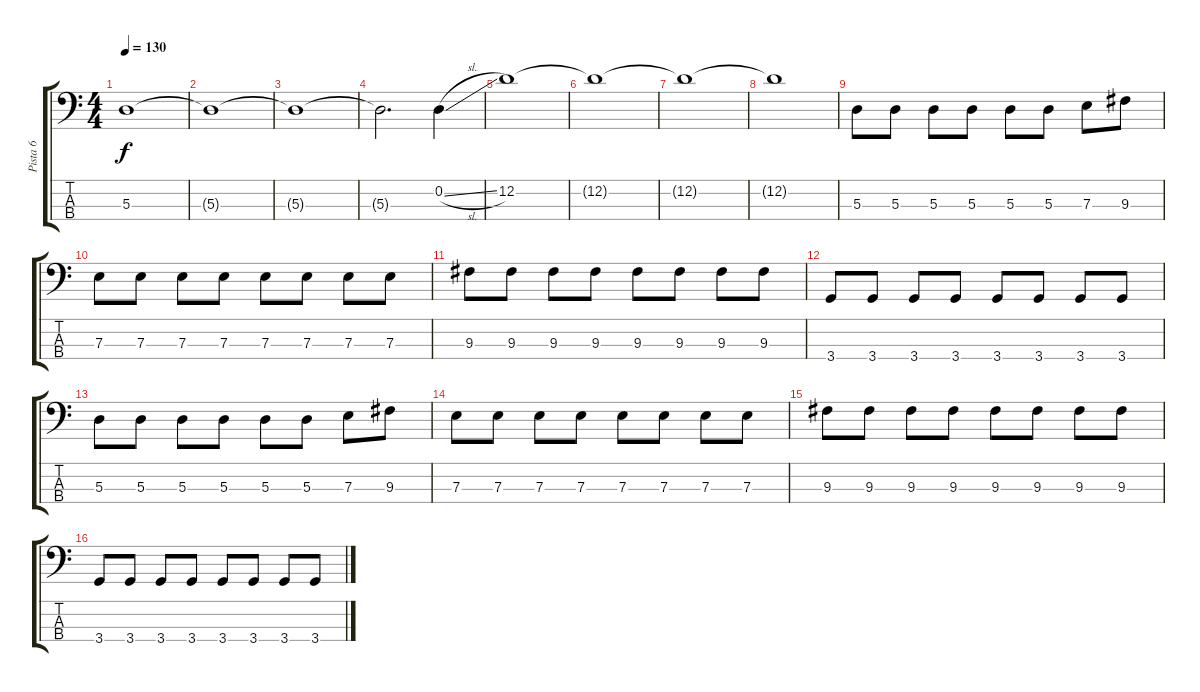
\track ("Pista 6" "Pista 6") {instrument electricbassfinger}
\staff {score tabs}
\tuning (G2 D2 A1 E1) {hide}
\ts (4 4)
\tempo 130
\clef f4
\ks c
5.3.1{dy f} |
5.3{t}.1 |
5.3{t}.1 |
5.3{t}.2{d} 0.2{sl}.4 |
12.2.1 |
12.2{t}.1 |
12.2{t}.1 |
12.2{t}.1 |
5.3.8 5.3.8 5.3.8 5.3.8 5.3.8 5.3.8 7.3.8 9.3.8 |
7.3.8 7.3.8 7.3.8 7.3.8 7.3.8 7.3.8 7.3.8 7.3.8 |
9.3.8 9.3.8 9.3.8 9.3.8 9.3.8 9.3.8 9.3.8 9.3.8 |
3.4.8 3.4.8 3.4.8 3.4.8 3.4.8 3.4.8 3.4.8 3.4.8 |
5.3.8 5.3.8 5.3.8 5.3.8 5.3.8 5.3.8 7.3.8 9.3.8 |
7.3.8 7.3.8 7.3.8 7.3.8 7.3.8 7.3.8 7.3.8 7.3.8 |
9.3.8 9.3.8 9.3.8 9.3.8 9.3.8 9.3.8 9.3.8 9.3.8 |
3.4.8 3.4.8 3.4.8 3.4.8 3.4.8 3.4.8 3.4.8 3.4.8
